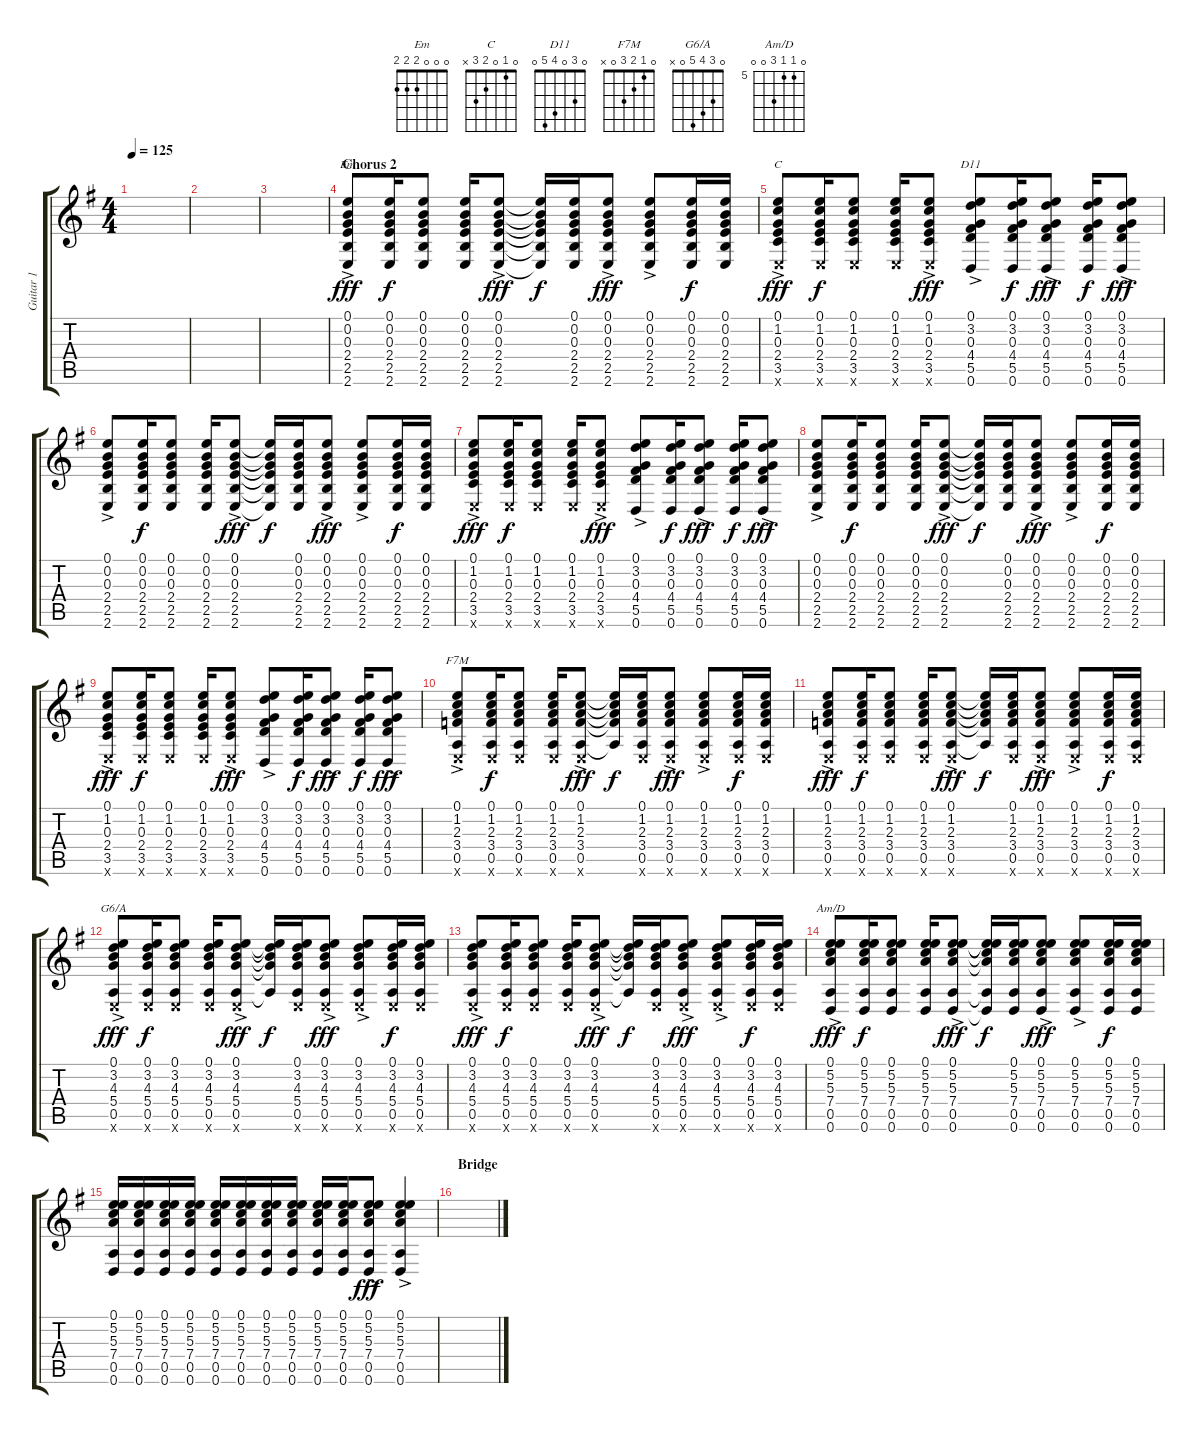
\track ("Guitar 1" "Guitar 1") {instrument electricguitarclean}
\staff {score tabs}
\tuning (E4 B3 G3 D3 A2 D2) {hide}
\chord ("Em" 0 0 0 2 2 2)
\chord ("C" 0 1 0 2 3 x)
\chord ("D11" 0 3 0 4 5 0)
\chord ("F7M" 0 1 2 3 0 x)
\chord ("G6/A" 0 3 4 5 0 x)
\chord ("Am/D" 0 5 5 7 0 0) {firstfret 5}
\ts (4 4)
\tempo 125
\clef g2
\ks eminor
|
|
|
\section ("" "Chorus 2")
(0.1{ac} 0.2{ac} 0.3{ac} 2.4{ac} 2.5{ac} 2.6{ac}).8{ch "Em" dy fff} (0.1 0.2 0.3 2.4 2.5 2.6).16{dy f} (0.1 0.2 0.3 2.4 2.5 2.6).8 (0.1 0.2 0.3 2.4 2.5 2.6).16 (0.1{ac} 0.2{ac} 0.3{ac} 2.4{ac} 2.5{ac} 2.6{ac}).8{dy fff} (0.1{t} 0.2{t} 0.3{t} 2.4{t} 2.5{t} 2.6{t}).16{dy f} (0.1 0.2 0.3 2.4 2.5 2.6).16 (0.1{ac} 0.2{ac} 0.3{ac} 2.4{ac} 2.5{ac} 2.6{ac}).8{dy fff} (0.1{ac} 0.2{ac} 0.3{ac} 2.4{ac} 2.5{ac} 2.6{ac}).8 (0.1 0.2 0.3 2.4 2.5 2.6).16{dy f} (0.1 0.2 0.3 2.4 2.5 2.6).16 |
(0.1{ac} 1.2{ac} 0.3{ac} 2.4{ac} 3.5{ac} 2.6{x}).8{ch "C" dy fff} (0.1 1.2 0.3 2.4 3.5 2.6{x}).16{dy f} (0.1 1.2 0.3 2.4 3.5 2.6{x}).8 (0.1 1.2 0.3 2.4 3.5 2.6{x}).16 (0.1{ac} 1.2{ac} 0.3{ac} 2.4{ac} 3.5{ac} 2.6{x}).8{dy fff} (0.1{ac} 3.2{ac} 0.3{ac} 4.4{ac} 5.5{ac} 0.6{ac}).8{ch "D11"} (0.1 3.2 0.3 4.4 5.5 0.6).16{dy f} (0.1{ac} 3.2{ac} 0.3{ac} 4.4{ac} 5.5{ac} 0.6{ac}).8{dy fff} (0.1 3.2 0.3 4.4 5.5 0.6).16{dy f} (0.1{ac} 3.2{ac} 0.3{ac} 4.4{ac} 5.5{ac} 0.6{ac}).8{dy fff} |
(0.1{ac} 0.2{ac} 0.3{ac} 2.4{ac} 2.5{ac} 2.6{ac}).8 (0.1 0.2 0.3 2.4 2.5 2.6).16{dy f} (0.1 0.2 0.3 2.4 2.5 2.6).8 (0.1 0.2 0.3 2.4 2.5 2.6).16 (0.1{ac} 0.2{ac} 0.3{ac} 2.4{ac} 2.5{ac} 2.6{ac}).8{dy fff} (0.1{t} 0.2{t} 0.3{t} 2.4{t} 2.5{t} 2.6{t}).16{dy f} (0.1 0.2 0.3 2.4 2.5 2.6).16 (0.1{ac} 0.2{ac} 0.3{ac} 2.4{ac} 2.5{ac} 2.6{ac}).8{dy fff} (0.1{ac} 0.2{ac} 0.3{ac} 2.4{ac} 2.5{ac} 2.6{ac}).8 (0.1 0.2 0.3 2.4 2.5 2.6).16{dy f} (0.1 0.2 0.3 2.4 2.5 2.6).16 |
(0.1{ac} 1.2{ac} 0.3{ac} 2.4{ac} 3.5{ac} 2.6{x}).8{dy fff} (0.1 1.2 0.3 2.4 3.5 2.6{x}).16{dy f} (0.1 1.2 0.3 2.4 3.5 2.6{x}).8 (0.1 1.2 0.3 2.4 3.5 2.6{x}).16 (0.1{ac} 1.2{ac} 0.3{ac} 2.4{ac} 3.5{ac} 2.6{x}).8{dy fff} (0.1{ac} 3.2{ac} 0.3{ac} 4.4{ac} 5.5{ac} 0.6{ac}).8 (0.1 3.2 0.3 4.4 5.5 0.6).16{dy f} (0.1{ac} 3.2{ac} 0.3{ac} 4.4{ac} 5.5{ac} 0.6{ac}).8{dy fff} (0.1 3.2 0.3 4.4 5.5 0.6).16{dy f} (0.1{ac} 3.2{ac} 0.3{ac} 4.4{ac} 5.5{ac} 0.6{ac}).8{dy fff} |
(0.1{ac} 0.2{ac} 0.3{ac} 2.4{ac} 2.5{ac} 2.6{ac}).8 (0.1 0.2 0.3 2.4 2.5 2.6).16{dy f} (0.1 0.2 0.3 2.4 2.5 2.6).8 (0.1 0.2 0.3 2.4 2.5 2.6).16 (0.1{ac} 0.2{ac} 0.3{ac} 2.4{ac} 2.5{ac} 2.6{ac}).8{dy fff} (0.1{t} 0.2{t} 0.3{t} 2.4{t} 2.5{t} 2.6{t}).16{dy f} (0.1 0.2 0.3 2.4 2.5 2.6).16 (0.1{ac} 0.2{ac} 0.3{ac} 2.4{ac} 2.5{ac} 2.6{ac}).8{dy fff} (0.1{ac} 0.2{ac} 0.3{ac} 2.4{ac} 2.5{ac} 2.6{ac}).8 (0.1 0.2 0.3 2.4 2.5 2.6).16{dy f} (0.1 0.2 0.3 2.4 2.5 2.6).16 |
(0.1{ac} 1.2{ac} 0.3{ac} 2.4{ac} 3.5{ac} 2.6{x}).8{dy fff} (0.1 1.2 0.3 2.4 3.5 2.6{x}).16{dy f} (0.1 1.2 0.3 2.4 3.5 2.6{x}).8 (0.1 1.2 0.3 2.4 3.5 2.6{x}).16 (0.1{ac} 1.2{ac} 0.3{ac} 2.4{ac} 3.5{ac} 2.6{x}).8{dy fff} (0.1{ac} 3.2{ac} 0.3{ac} 4.4{ac} 5.5{ac} 0.6{ac}).8 (0.1 3.2 0.3 4.4 5.5 0.6).16{dy f} (0.1{ac} 3.2{ac} 0.3{ac} 4.4{ac} 5.5{ac} 0.6{ac}).8{dy fff} (0.1 3.2 0.3 4.4 5.5 0.6).16{dy f} (0.1{ac} 3.2{ac} 0.3{ac} 4.4{ac} 5.5{ac} 0.6{ac}).8{dy fff} |
(0.1{ac} 1.2{ac} 2.3{ac} 3.4{ac} 0.5{ac} 2.6{x}).8{ch "F7M"} (0.1 1.2 2.3 3.4 0.5 2.6{x}).16{dy f} (0.1 1.2 2.3 3.4 0.5 2.6{x}).8 (0.1 1.2 2.3 3.4 0.5 2.6{x}).16 (0.1{ac} 1.2{ac} 2.3{ac} 3.4{ac} 0.5{ac} 2.6{x}).8{dy fff} (0.1{t} 1.2{t} 2.3{t} 3.4{t} 0.5{t}).16{dy f} (0.1 1.2 2.3 3.4 0.5 2.6{x}).16 (0.1{ac} 1.2{ac} 2.3{ac} 3.4{ac} 0.5{ac} 2.6{x}).8{dy fff} (0.1{ac} 1.2{ac} 2.3{ac} 3.4{ac} 0.5{ac} 2.6{x}).8 (0.1 1.2 2.3 3.4 0.5 2.6{x}).16{dy f} (0.1 1.2 2.3 3.4 0.5 2.6{x}).16 |
(0.1{ac} 1.2{ac} 2.3{ac} 3.4{ac} 0.5{ac} 2.6{x}).8{dy fff} (0.1 1.2 2.3 3.4 0.5 2.6{x}).16{dy f} (0.1 1.2 2.3 3.4 0.5 2.6{x}).8 (0.1 1.2 2.3 3.4 0.5 2.6{x}).16 (0.1{ac} 1.2{ac} 2.3{ac} 3.4{ac} 0.5{ac} 2.6{x}).8{dy fff} (0.1{t} 1.2{t} 2.3{t} 3.4{t} 0.5{t}).16{dy f} (0.1 1.2 2.3 3.4 0.5 2.6{x}).16 (0.1{ac} 1.2{ac} 2.3{ac} 3.4{ac} 0.5{ac} 2.6{x}).8{dy fff} (0.1{ac} 1.2{ac} 2.3{ac} 3.4{ac} 0.5{ac} 2.6{x}).8 (0.1 1.2 2.3 3.4 0.5 2.6{x}).16{dy f} (0.1 1.2 2.3 3.4 0.5 2.6{x}).16 |
(0.1{ac} 3.2{ac} 4.3{ac} 5.4{ac} 0.5{ac} 2.6{x}).8{ch "G6/A" dy fff} (0.1 3.2 4.3 5.4 0.5 2.6{x}).16{dy f} (0.1 3.2 4.3 5.4 0.5 2.6{x}).8 (0.1 3.2 4.3 5.4 0.5 2.6{x}).16 (0.1{ac} 3.2{ac} 4.3{ac} 5.4{ac} 0.5{ac} 2.6{x}).8{dy fff} (0.1{t} 3.2{t} 4.3{t} 5.4{t} 0.5{t}).16{dy f} (0.1 3.2 4.3 5.4 0.5 2.6{x}).16 (0.1{ac} 3.2{ac} 4.3{ac} 5.4{ac} 0.5{ac} 2.6{x}).8{dy fff} (0.1{ac} 3.2{ac} 4.3{ac} 5.4{ac} 0.5{ac} 2.6{x}).8 (0.1 3.2 4.3 5.4 0.5 2.6{x}).16{dy f} (0.1 3.2 4.3 5.4 0.5 2.6{x}).16 |
(0.1{ac} 3.2{ac} 4.3{ac} 5.4{ac} 0.5{ac} 2.6{x}).8{dy fff} (0.1 3.2 4.3 5.4 0.5 2.6{x}).16{dy f} (0.1 3.2 4.3 5.4 0.5 2.6{x}).8 (0.1 3.2 4.3 5.4 0.5 2.6{x}).16 (0.1{ac} 3.2{ac} 4.3{ac} 5.4{ac} 0.5{ac} 2.6{x}).8{dy fff} (0.1{t} 3.2{t} 4.3{t} 5.4{t} 0.5{t}).16{dy f} (0.1 3.2 4.3 5.4 0.5 2.6{x}).16 (0.1{ac} 3.2{ac} 4.3{ac} 5.4{ac} 0.5{ac} 2.6{x}).8{dy fff} (0.1{ac} 3.2{ac} 4.3{ac} 5.4{ac} 0.5{ac} 2.6{x}).8 (0.1 3.2 4.3 5.4 0.5 2.6{x}).16{dy f} (0.1 3.2 4.3 5.4 0.5 2.6{x}).16 |
(0.1{ac} 5.2{ac} 5.3{ac} 7.4{ac} 0.5{ac} 0.6{ac}).8{ch "Am/D" dy fff} (0.1 5.2 5.3 7.4 0.5 0.6).16{dy f} (0.1 5.2 5.3 7.4 0.5 0.6).8 (0.1 5.2 5.3 7.4 0.5 0.6).16 (0.1{ac} 5.2{ac} 5.3{ac} 7.4{ac} 0.5{ac} 0.6{ac}).8{dy fff} (0.1{t} 5.2{t} 5.3{t} 7.4{t} 0.5{t} 0.6{t}).16{dy f} (0.1 5.2 5.3 7.4 0.5 0.6).16 (0.1{ac} 5.2{ac} 5.3{ac} 7.4{ac} 0.5{ac} 0.6{ac}).8{dy fff} (0.1{ac} 5.2{ac} 5.3{ac} 7.4{ac} 0.5{ac} 0.6{ac}).8 (0.1 5.2 5.3 7.4 0.5 0.6).16{dy f} (0.1 5.2 5.3 7.4 0.5 0.6).16 |
(0.1 5.2 5.3 7.4 0.5 0.6).16 (0.1 5.2 5.3 7.4 0.5 0.6).16 (0.1 5.2 5.3 7.4 0.5 0.6).16 (0.1 5.2 5.3 7.4 0.5 0.6).16 (0.1 5.2 5.3 7.4 0.5 0.6).16 (0.1 5.2 5.3 7.4 0.5 0.6).16 (0.1 5.2 5.3 7.4 0.5 0.6).16 (0.1 5.2 5.3 7.4 0.5 0.6).16 (0.1 5.2 5.3 7.4 0.5 0.6).16 (0.1 5.2 5.3 7.4 0.5 0.6).16 (0.1{ac} 5.2{ac} 5.3{ac} 7.4{ac} 0.5{ac} 0.6{ac}).8{dy fff} (0.1{ac} 5.2{ac} 5.3{ac} 7.4{ac} 0.5{ac} 0.6{ac}).4 |
\section ("" "Bridge")
